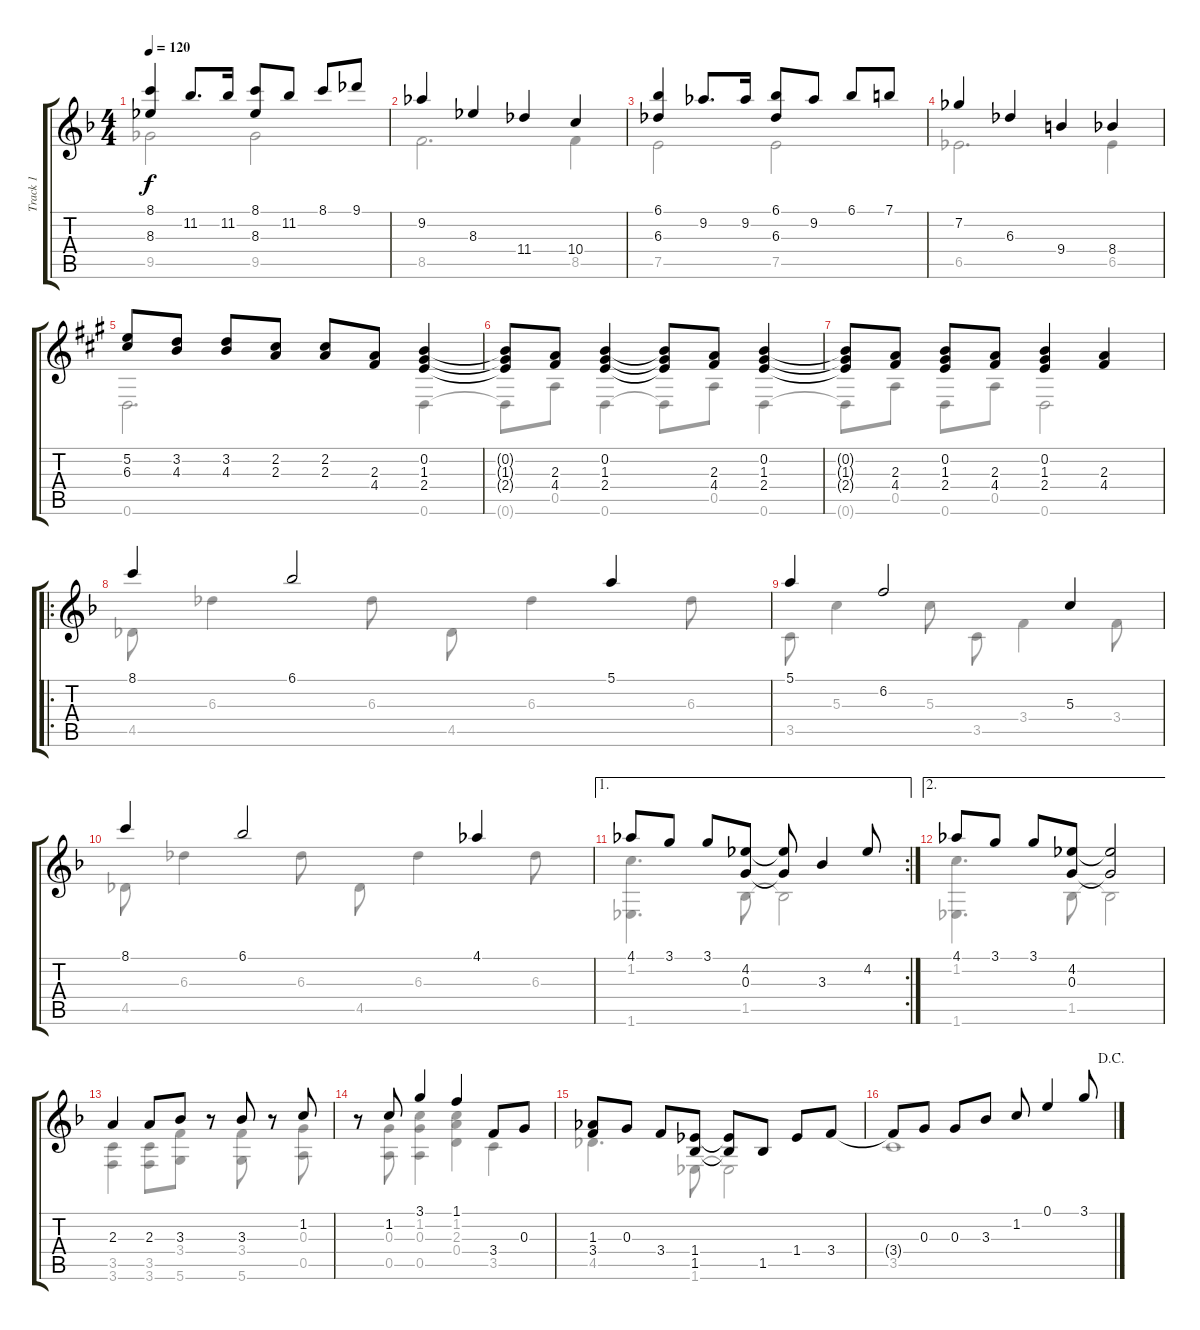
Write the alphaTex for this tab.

\track ("Track 1" "Track 1") {instrument acousticguitarnylon}
\staff {score tabs}
\tuning (E4 B3 G3 D3 A2 D2) {hide}
\voice
\ts (4 4)
\tempo 120
\clef g2
\ks f
(8.1 8.3).4{dy f} 11.2.8{d} 11.2.16 (8.1 8.3).8 11.2.8 8.1.8 9.1.8 |
9.2.4 8.3.4 11.4.4 10.4.4 |
(6.1 6.3).4 9.2.8{d} 9.2.16 (6.1 6.3).8 9.2.8 6.1.8 7.1.8 |
7.2.4 6.3.4 9.4.4 8.4.4 |
\ks a
(5.2 6.3).8 (3.2 4.3).8 (3.2 4.3).8 (2.2 2.3).8 (2.2 2.3).8 (2.3 4.4).8 (0.2 1.3 2.4).4 |
(0.2{t} 1.3{t} 2.4{t}).8 (2.3 4.4).8 (0.2 1.3 2.4).4 (0.2{t} 1.3{t} 2.4{t}).8 (2.3 4.4).8 (0.2 1.3 2.4).4 |
(0.2{t} 1.3{t} 2.4{t}).8 (2.3 4.4).8 (0.2 1.3 2.4).8 (2.3 4.4).8 (0.2 1.3 2.4).4 (2.3 4.4).4 |
\ro
\ks f
8.1.4 6.1.2 5.1.4 |
5.1.4 6.2.2 5.3.4 |
8.1.4 6.1.2 4.1.4 |
\ae 1
\rc 2
4.1.8 3.1.8 3.1.8 (4.2 0.3).8 (4.2{t} 0.3{t}).8 3.3.4 4.2.8 |
\ae 2
4.1.8 3.1.8 3.1.8 (4.2 0.3).8 (4.2{t} 0.3{t}).2 |
2.3.4 2.3.8 3.3.8 r.8 3.3.8 r.8 1.2.8 |
r.8 1.2.8 3.1.4 1.1.4 3.4.8 0.3.8 |
(1.3 3.4).8 0.3.8 3.4.8 (1.4 1.5).8 (1.4{t} 1.5{t}).8 1.5.8 1.4.8 3.4.8 |
\jump dacapo
3.4{t}.8 0.3.8 0.3.8 3.3.8 1.2.8 0.1.4 3.1.8
\voice
\clef g2
\ottava regular
\simile none
\ks f
9.5.2{dy f} 9.5.2 |
8.5.2{d} 8.5.4 |
7.5.2 7.5.2 |
6.5.2{d} 6.5.4 |
\ks a
0.6.2{d} 0.6.4 |
0.6{t}.8 0.5.8 0.6.4 0.6{t}.8 0.5.8 0.6.4 |
0.6{t}.8 0.5.8 0.6.8 0.5.8 0.6.2 |
\ks f
4.5.8 6.3.4 6.3.8 4.5.8 6.3.4 6.3.8 |
3.5.8 5.3.4 5.3.8 3.5.8 3.4.4 3.4.8 |
4.5.8 6.3.4 6.3.8 4.5.8 6.3.4 6.3.8 |
(1.2 1.6).4{d} 1.5.8 1.5{t}.2 |
(1.2 1.6).4{d} 1.5.8 1.5{t}.2 |
(3.5 3.6).4 (3.5 3.6).8 (3.4 5.6).8 r.8 (3.4 5.6).8 r.8 (0.3 0.5).8 |
r.8 (0.3 0.5).8 (1.2 0.3 0.5).4 (1.2 2.3 0.4).4 3.5.4 |
4.5.4{d} 1.6.8 1.6{t}.2 |
3.5.1
